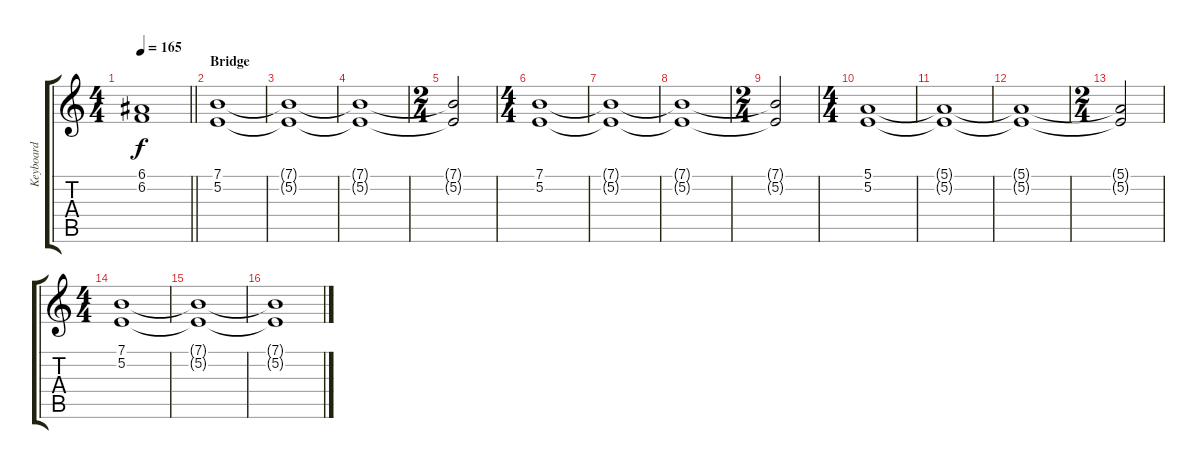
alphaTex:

\track ("Keyboard" "Keyboard") {instrument synthstrings1}
\staff {score tabs}
\tuning (E4 B3 G3 D3 A2 E2) {hide}
\ts (4 4)
\tempo 165
\clef g2
\barLineRight lightlight
\ks c
(6.1 6.2).1{dy f} |
\section ("" "Bridge")
(7.1 5.2).1 |
(7.1{t} 5.2{t}).1 |
(7.1{t} 5.2{t}).1 |
\ts (2 4)
(7.1{t} 5.2{t}).2 |
\ts (4 4)
(7.1 5.2).1 |
(7.1{t} 5.2{t}).1 |
(7.1{t} 5.2{t}).1 |
\ts (2 4)
(7.1{t} 5.2{t}).2 |
\ts (4 4)
(5.1 5.2).1 |
(5.1{t} 5.2{t}).1 |
(5.1{t} 5.2{t}).1 |
\ts (2 4)
(5.1{t} 5.2{t}).2 |
\ts (4 4)
(7.1 5.2).1 |
(7.1{t} 5.2{t}).1 |
(7.1{t} 5.2{t}).1
